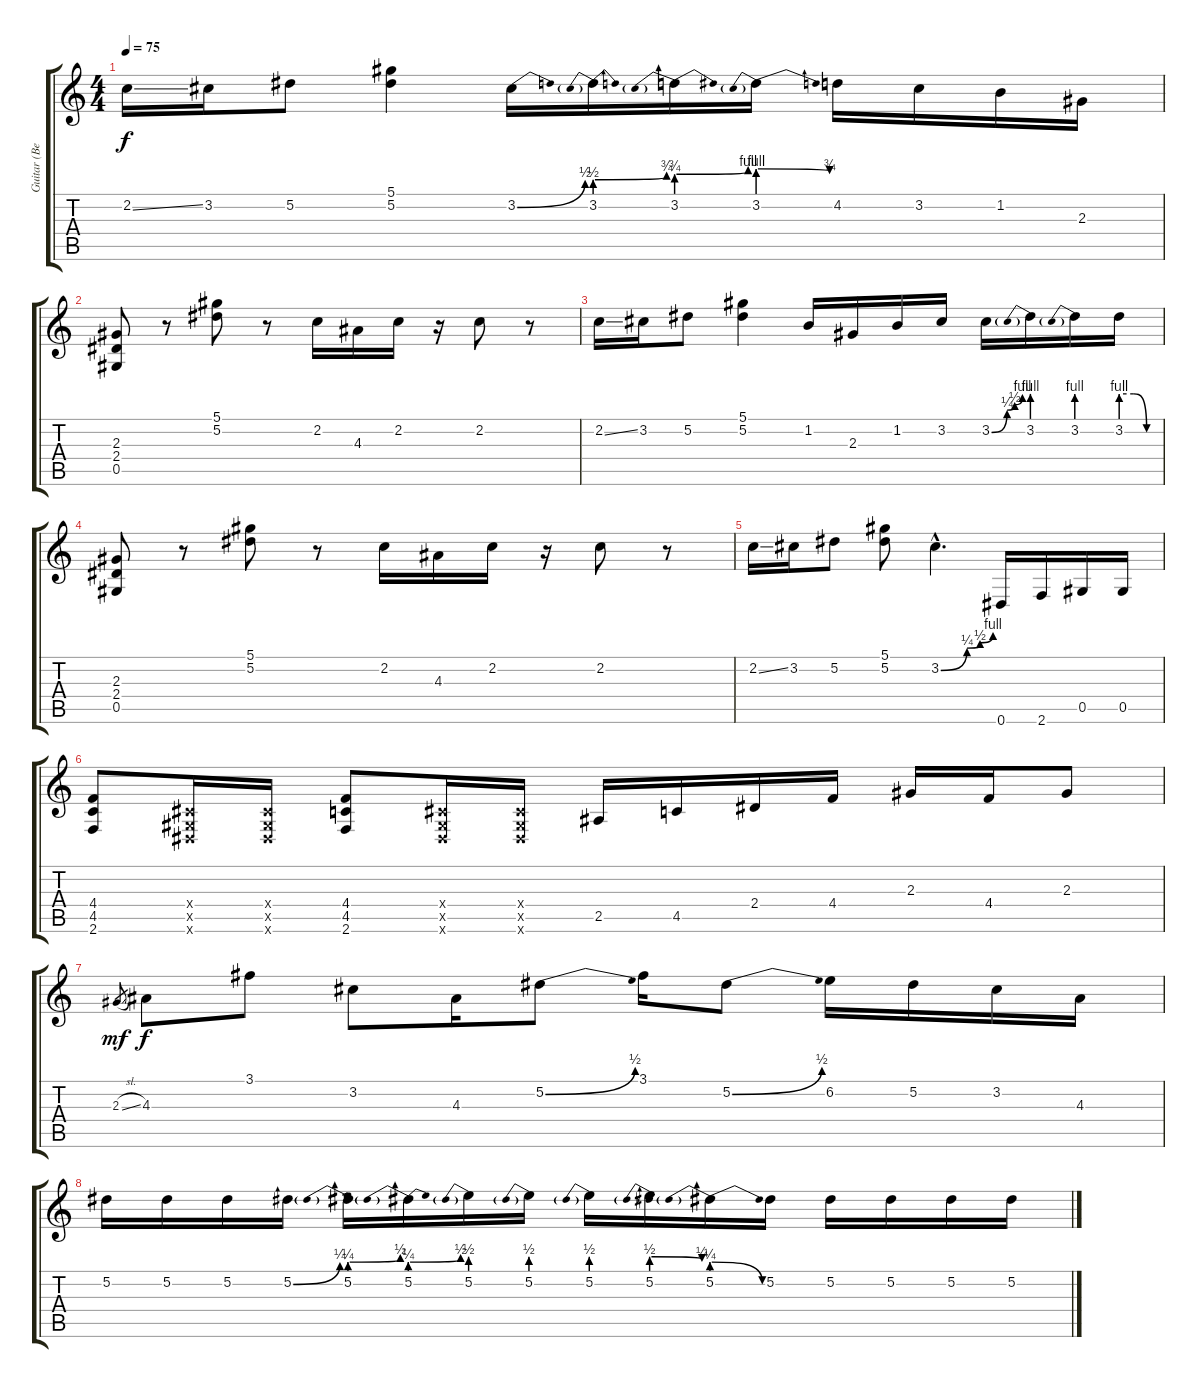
\track ("Guitar (Bernard butler)" "Guitar (Be") {instrument overdrivenguitar}
\staff {score tabs}
\tuning (Eb4 Bb3 Gb3 Db3 Ab2 Eb2) {hide}
\ts (4 4)
\tempo 75
\clef g2
\ks c
2.2{ss}.16{dy f} 3.2.16 5.2.8 (5.1 5.2).4 3.2{be (bend 0 0 60 2)}.16 3.2{be (prebendbend 0 2 60 3)}.16 3.2{be (prebendbend 0 3 60 4)}.16 3.2{be (prebendrelease 0 4 60 3)}.16 4.2.16 3.2.16 1.2.16 2.3.16 |
(2.3 2.4 0.5).8 r.8 (5.1 5.2).8 r.8 2.2.16 4.3.16 2.2.16 r.16 2.2.8 r.8 |
2.2{ss}.16 3.2.16 5.2.8 (5.1 5.2).4 1.2.16 2.3.16 1.2.16 3.2.16 3.2{be (custom 0 0 30 1 45 2 60 4)}.16 3.2{be (prebend 0 4 60 4)}.16 3.2{be (prebend 0 4 60 4)}.16 3.2{be (custom 0 4 20 4 40 0 60 0)}.16 |
(2.3 2.4 0.5).8 r.8 (5.1 5.2).8 r.8 2.2.16 4.3.16 2.2.16 r.16 2.2.8 r.8 |
2.2{ss}.16 3.2.16 5.2.8 (5.1 5.2).8 3.2{be (custom 0 0 30 1 45 2 60 4) hac}.4{d} 0.6.16 2.6.16 0.5.16 0.5.16 |
(4.4 4.5 2.6).8 (0.4{x} 0.5{x} 0.6{x}).16 (0.4{x} 0.5{x} 0.6{x}).16 (4.4 4.5 2.6).8 (0.4{x} 0.5{x} 0.6{x}).16 (0.4{x} 0.5{x} 0.6{x}).16 2.5.16 4.5.16 2.4.16 4.4.16 2.3.16 4.4.16 2.3.8 |
2.3{sl}.8{gr dy mf} 4.3.8{dy f} 3.1.8 3.2.8 4.3.16 5.2{be (bend 0 0 60 2)}.8 3.1.16 5.2{be (bend 0 0 60 2)}.8 6.2.16 5.2.16 3.2.16 4.3.16 |
5.2.16 5.2.16 5.2.16 5.2{be (bend 0 0 60 1)}.16 5.2{be (prebendbend 0 1 60 2)}.16 5.2{be (prebendbend 0 1 60 2)}.16 5.2{be (prebend 0 2 60 2)}.16 5.2{be (prebend 0 2 60 2)}.16 5.2{be (prebend 0 2 60 2)}.16 5.2{be (prebendrelease 0 2 60 1)}.16 5.2{be (prebendrelease 0 1 60 0)}.16 5.2.16 5.2.16 5.2.16 5.2.16 5.2.16
